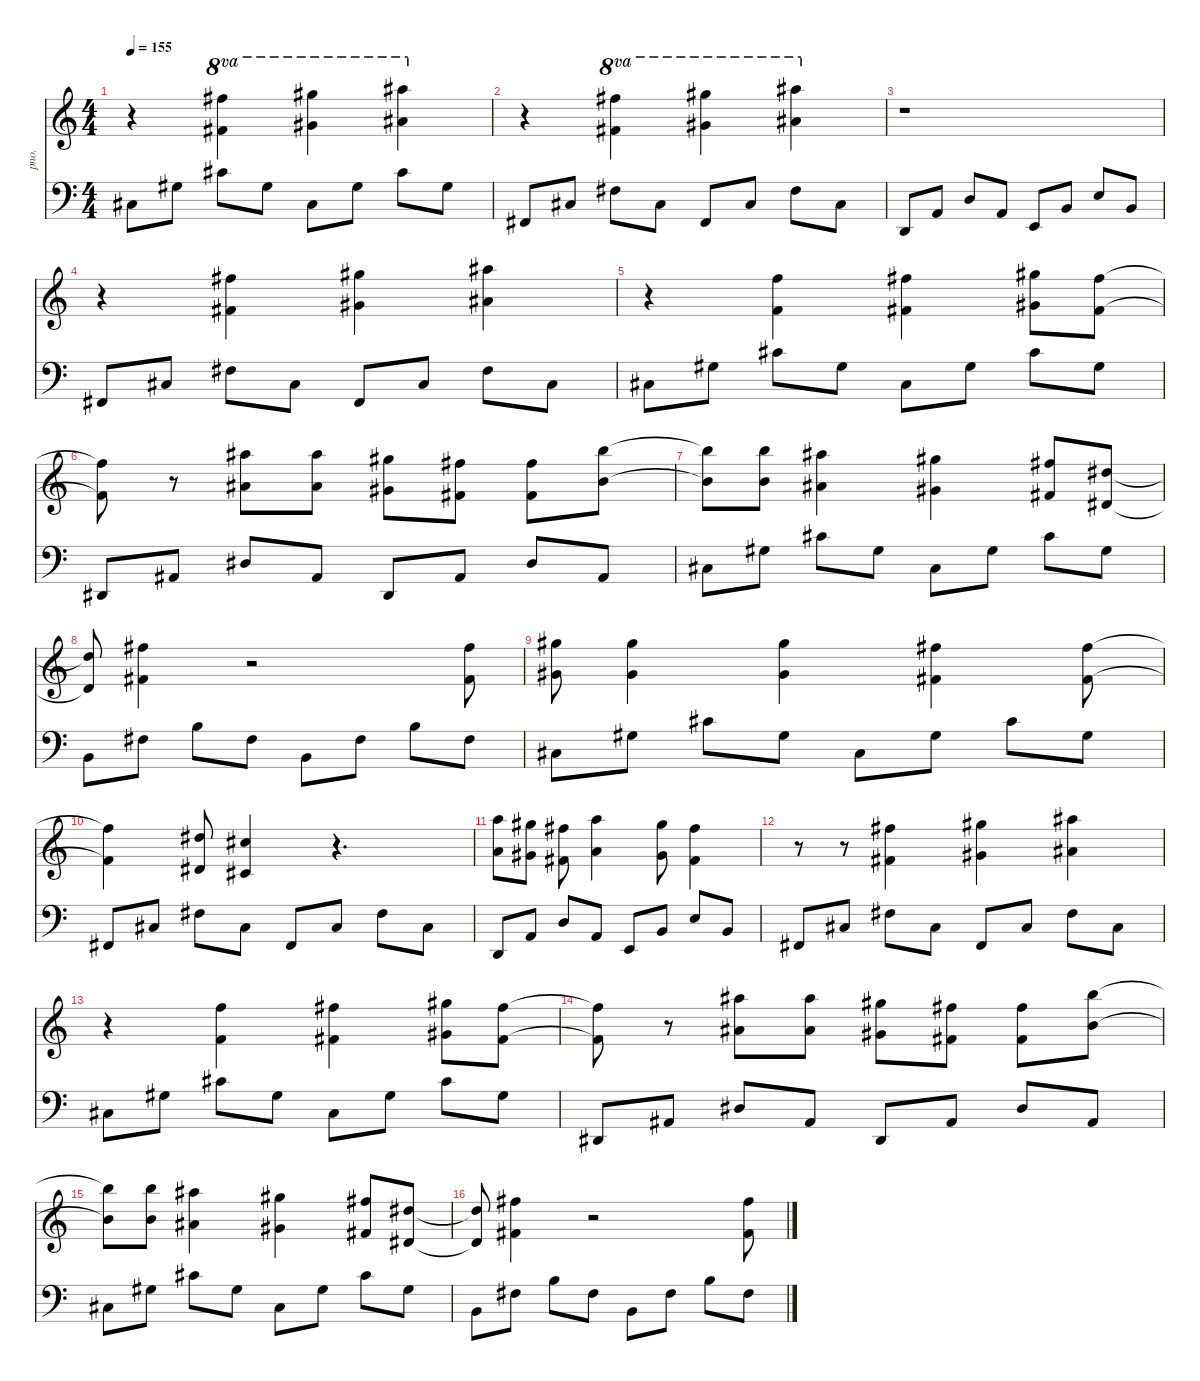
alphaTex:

\defaultSystemsLayout 4
\hideDynamics
\bracketExtendMode nobrackets
\otherSystemsTrackNameOrientation horizontal
\track ("Acoustic Piano" "pno.") {instrument acousticgrandpiano}
\staff {score}
\tuning (E4 B3 G3 D3 A2 E2)
\ts (4 4)
\tempo 155
\clef g2
\ks c
r.4{dy mf beam Down} (19.2{acc #} 35.3{acc #}).4{ot 8va beam Down} (21.2{acc #} 37.3{acc #}).4{ot 8va beam Down} (23.2{acc #} 39.3{acc #}).4{ot 8va beam Down} |
r.4{beam Down} (19.2{acc #} 35.3{acc #}).4{ot 8va beam Down} (21.2{acc #} 37.3{acc #}).4{ot 8va beam Down} (23.2{acc #} 39.3{acc #}).4{ot 8va beam Down} |
r.1{beam Down} |
r.4{beam Down} (2.1{acc #} 19.2{acc #}).4{beam Down} (4.1{acc #} 21.2{acc #}).4{beam Down} (6.1{acc #} 23.2{acc #}).4{beam Down} |
r.4{beam Down} (1.1 18.2).4{beam Down} (2.1{acc #} 19.2{acc #}).4{beam Down} (9.2{acc #} 16.1{acc #}).8{beam Down} (2.1{acc #} 19.2{acc #}).8{beam Down} |
(2.1{t acc #} 19.2{t acc #}).8{beam Down} r.8{beam Down} (6.1{acc #} 23.2{acc #}).8{beam Down} (6.1{acc #} 23.2{acc #}).8{beam Down} (4.1{acc #} 21.2{acc #}).8{beam Down} (2.1{acc #} 19.2{acc #}).8{beam Down} (2.1{acc #} 19.2{acc #}).8{beam Down} (7.1 24.2).8{beam Down} |
(7.1{t} 24.2{t}).8{beam Down} (21.4 24.2).8{beam Down} (6.1{acc #} 23.2{acc #}).4{beam Down} (4.1{acc #} 21.2{acc #}).4{beam Down} (2.1{acc #} 19.2{acc #}).8{beam Up} (4.2{acc #} 11.1{acc #}).8{beam Up} |
(4.2{t acc #} 11.1{t acc #}).8{beam Up} (2.1{acc #} 19.2{acc #}).4{beam Down} r.2{beam Down} (16.4{acc #} 14.1{acc #}).8{beam Down} |
(13.3{acc #} 16.1{acc #}).8{beam Down} (13.3{acc #} 16.1{acc #}).4{beam Down} (13.3{acc #} 16.1{acc #}).4{beam Down} (11.3{acc #} 14.1{acc #}).4{beam Down} (11.3{acc #} 14.1{acc #}).8{beam Down} |
(11.3{t acc #} 14.1{t acc #}).4{beam Down} (13.4{acc #} 16.2{acc #}).8{beam Up} (11.4{acc #} 14.2{acc #}).4{beam Up} r.4{d beam Up} |
(5.1 22.2).8{beam Down} (4.1{acc #} 21.2{acc #}).8{beam Down} (2.1{acc #} 19.2{acc #}).8{beam Down} (5.1 22.2).4{beam Down} (4.1{acc #} 21.2{acc #}).8{beam Down} (2.1{acc #} 19.2{acc #}).4{beam Down} |
r.8{beam Down} r.8{beam Down} (2.1{acc #} 19.2{acc #}).4{beam Down} (4.1{acc #} 21.2{acc #}).4{beam Down} (6.1{acc #} 23.2{acc #}).4{beam Down} |
r.4{beam Down} (1.1 18.2).4{beam Down} (2.1{acc #} 19.2{acc #}).4{beam Down} (9.2{acc #} 16.1{acc #}).8{beam Down} (2.1{acc #} 19.2{acc #}).8{beam Down} |
(2.1{t acc #} 19.2{t acc #}).8{beam Down} r.8{beam Down} (6.1{acc #} 23.2{acc #}).8{beam Down} (6.1{acc #} 23.2{acc #}).8{beam Down} (4.1{acc #} 21.2{acc #}).8{beam Down} (2.1{acc #} 19.2{acc #}).8{beam Down} (2.1{acc #} 19.2{acc #}).8{beam Down} (7.1 24.2).8{beam Down} |
(7.1{t} 24.2{t}).8{beam Down} (21.4 24.2).8{beam Down} (6.1{acc #} 23.2{acc #}).4{beam Down} (4.1{acc #} 21.2{acc #}).4{beam Down} (2.1{acc #} 19.2{acc #}).8{beam Up} (4.2{acc #} 11.1{acc #}).8{beam Up} |
(4.2{t acc #} 11.1{t acc #}).8{beam Up} (2.1{acc #} 19.2{acc #}).4{beam Down} r.2{beam Down} (16.4{acc #} 14.1{acc #}).8{beam Down}
\staff {score}
\tuning (G2 D2 A1 E1 B0)
\clef f4
\ottava regular
\simile none
\ks c
9.4{acc #}.8{ot 8vb dy mf beam Down} 11.3{acc #}.8{ot 8vb beam Down} 11.2{acc #}.8{ot 8vb beam Down} 11.3{acc #}.8{ot 8vb beam Down} 9.4{acc #}.8{ot 8vb beam Down} 11.3{acc #}.8{ot 8vb beam Down} 11.2{acc #}.8{ot 8vb beam Down} 11.3{acc #}.8{ot 8vb beam Down} |
4.2{acc #}.8{beam Up} 11.2{acc #}.8{beam Up} 11.1{acc #}.8{beam Down} 11.2{acc #}.8{beam Down} 9.3{acc #}.8{beam Up} 11.2{acc #}.8{beam Up} 11.1{acc #}.8{beam Down} 11.2{acc #}.8{beam Down} |
10.4.8{beam Up} 12.3.8{beam Up} 12.2.8{beam Up} 12.3.8{beam Up} 12.4.8{beam Up} 9.2.8{beam Up} 9.1.8{beam Up} 9.2.8{beam Up} |
4.2{acc #}.8{beam Up} 11.2{acc #}.8{beam Up} 11.1{acc #}.8{beam Down} 11.2{acc #}.8{beam Down} 9.3{acc #}.8{beam Up} 11.2{acc #}.8{beam Up} 11.1{acc #}.8{beam Down} 11.2{acc #}.8{beam Down} |
9.4{acc #}.8{ot 8vb beam Down} 11.3{acc #}.8{ot 8vb beam Down} 11.2{acc #}.8{ot 8vb beam Down} 11.3{acc #}.8{ot 8vb beam Down} 9.4{acc #}.8{ot 8vb beam Down} 11.3{acc #}.8{ot 8vb beam Down} 11.2{acc #}.8{ot 8vb beam Down} 11.3{acc #}.8{ot 8vb beam Down} |
11.4{acc #}.8{beam Up} 8.2{acc #}.8{beam Up} 8.1{acc #}.8{beam Up} 8.2{acc #}.8{beam Up} 6.3{acc #}.8{beam Up} 8.2{acc #}.8{beam Up} 8.1{acc #}.8{beam Up} 8.2{acc #}.8{beam Up} |
9.4{acc #}.8{ot 8vb beam Down} 11.3{acc #}.8{ot 8vb beam Down} 11.2{acc #}.8{ot 8vb beam Down} 11.3{acc #}.8{ot 8vb beam Down} 9.4{acc #}.8{ot 8vb beam Down} 11.3{acc #}.8{ot 8vb beam Down} 11.2{acc #}.8{ot 8vb beam Down} 11.3{acc #}.8{ot 8vb beam Down} |
12.5.8{ot 8vb beam Down} 9.3{acc #}.8{ot 8vb beam Down} 9.2.8{ot 8vb beam Down} 9.3{acc #}.8{ot 8vb beam Down} 7.4.8{ot 8vb beam Down} 9.3{acc #}.8{ot 8vb beam Down} 9.2.8{ot 8vb beam Down} 9.3{acc #}.8{ot 8vb beam Down} |
9.4{acc #}.8{ot 8vb beam Down} 11.3{acc #}.8{ot 8vb beam Down} 11.2{acc #}.8{ot 8vb beam Down} 11.3{acc #}.8{ot 8vb beam Down} 9.4{acc #}.8{ot 8vb beam Down} 11.3{acc #}.8{ot 8vb beam Down} 11.2{acc #}.8{ot 8vb beam Down} 11.3{acc #}.8{ot 8vb beam Down} |
4.2{acc #}.8{beam Up} 11.2{acc #}.8{beam Up} 11.1{acc #}.8{beam Down} 11.2{acc #}.8{beam Down} 9.3{acc #}.8{beam Up} 11.2{acc #}.8{beam Up} 11.1{acc #}.8{beam Down} 11.2{acc #}.8{beam Down} |
10.4.8{beam Up} 12.3.8{beam Up} 12.2.8{beam Up} 12.3.8{beam Up} 12.4.8{beam Up} 9.2.8{beam Up} 9.1.8{beam Up} 9.2.8{beam Up} |
4.2{acc #}.8{beam Up} 11.2{acc #}.8{beam Up} 11.1{acc #}.8{beam Down} 11.2{acc #}.8{beam Down} 9.3{acc #}.8{beam Up} 11.2{acc #}.8{beam Up} 11.1{acc #}.8{beam Down} 11.2{acc #}.8{beam Down} |
9.4{acc #}.8{ot 8vb beam Down} 11.3{acc #}.8{ot 8vb beam Down} 11.2{acc #}.8{ot 8vb beam Down} 11.3{acc #}.8{ot 8vb beam Down} 9.4{acc #}.8{ot 8vb beam Down} 11.3{acc #}.8{ot 8vb beam Down} 11.2{acc #}.8{ot 8vb beam Down} 11.3{acc #}.8{ot 8vb beam Down} |
11.4{acc #}.8{beam Up} 8.2{acc #}.8{beam Up} 8.1{acc #}.8{beam Up} 8.2{acc #}.8{beam Up} 6.3{acc #}.8{beam Up} 8.2{acc #}.8{beam Up} 8.1{acc #}.8{beam Up} 8.2{acc #}.8{beam Up} |
9.4{acc #}.8{ot 8vb beam Down} 11.3{acc #}.8{ot 8vb beam Down} 11.2{acc #}.8{ot 8vb beam Down} 11.3{acc #}.8{ot 8vb beam Down} 9.4{acc #}.8{ot 8vb beam Down} 11.3{acc #}.8{ot 8vb beam Down} 11.2{acc #}.8{ot 8vb beam Down} 11.3{acc #}.8{ot 8vb beam Down} |
12.5.8{ot 8vb beam Down} 9.3{acc #}.8{ot 8vb beam Down} 9.2.8{ot 8vb beam Down} 9.3{acc #}.8{ot 8vb beam Down} 7.4.8{ot 8vb beam Down} 9.3{acc #}.8{ot 8vb beam Down} 9.2.8{ot 8vb beam Down} 9.3{acc #}.8{ot 8vb beam Down}
